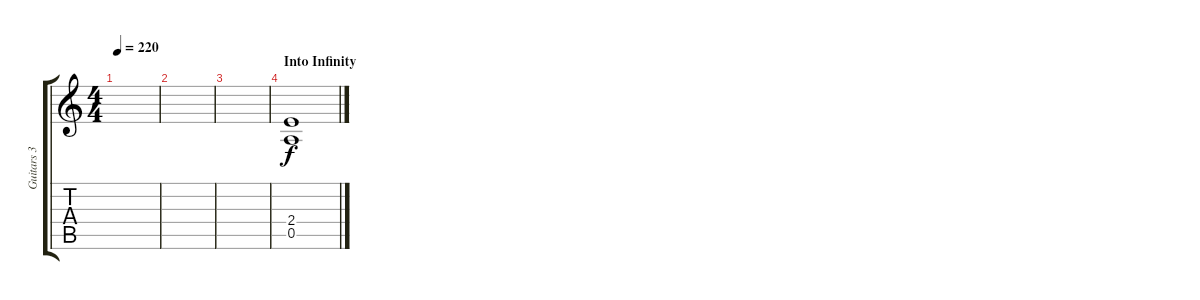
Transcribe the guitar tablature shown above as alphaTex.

\track ("Guitars 3" "Guitars 3") {instrument overdrivenguitar}
\staff {score tabs}
\tuning (E4 B3 G3 D3 A2 E2) {hide}
\ts (4 4)
\tempo 220
\clef g2
\ks c
|
|
|
\section ("" "Into Infinity")
(2.4 0.5).1{volume 15}
